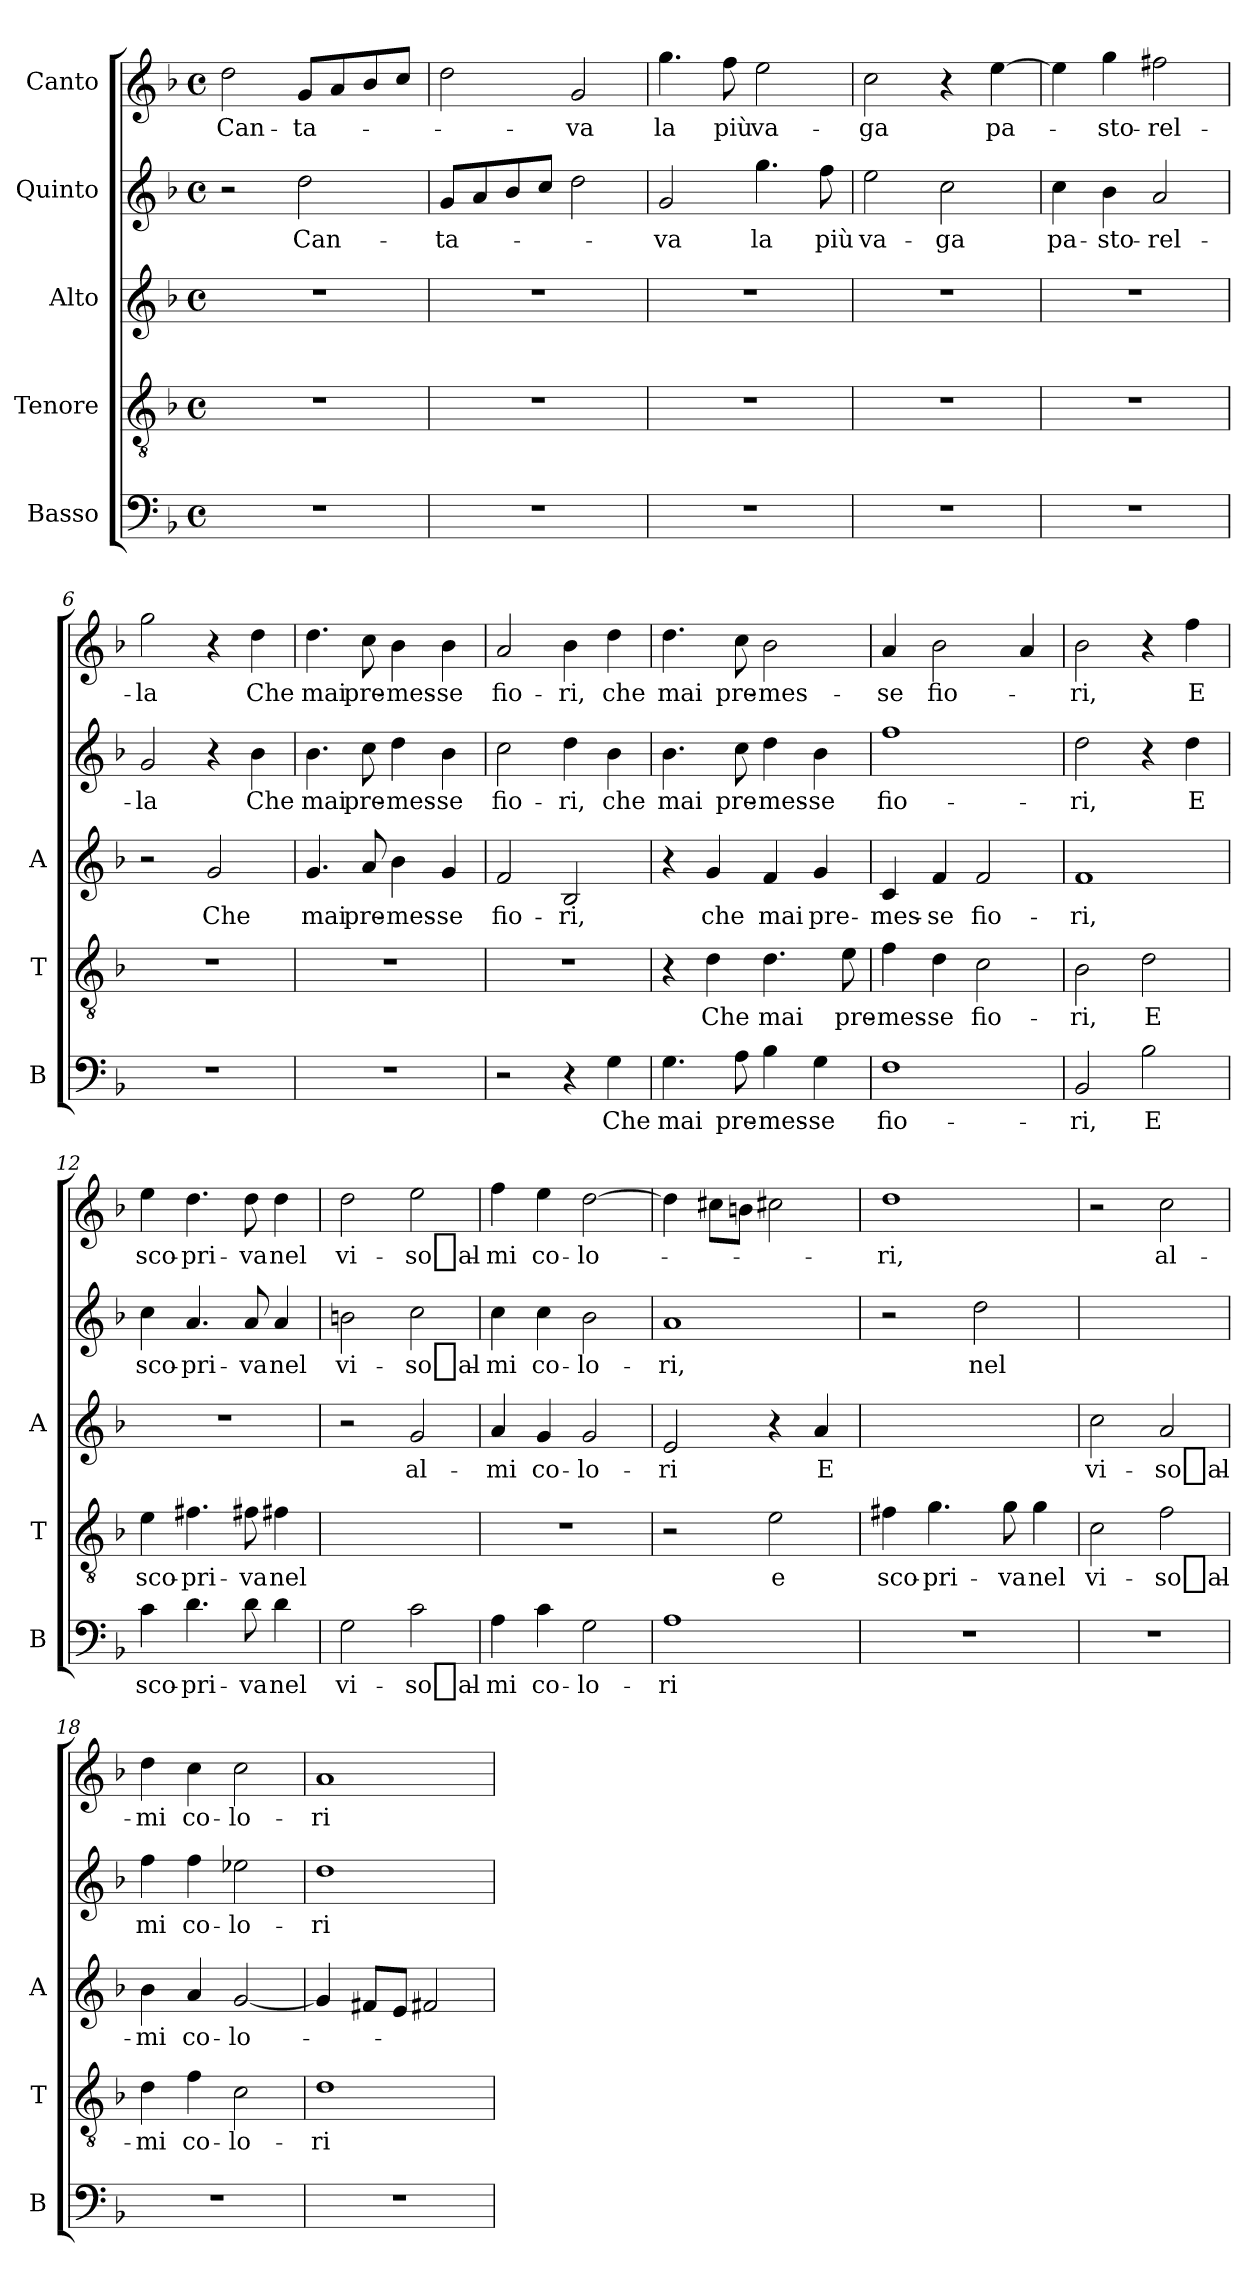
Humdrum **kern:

**kern	**text	**kern	**text	**kern	**text	**kern	**text	**kern	**text
*part5	*part5	*part4	*part4	*part3	*part3	*part2	*part2	*part1	*part1
*staff5	*staff5	*staff4	*staff4	*staff3	*staff3	*staff2	*staff2	*staff1	*staff1
*I"Basso	*	*I"Tenore	*	*I"Alto	*	*I"Quinto	*	*I"Canto	*
*I'B	*	*I'T	*	*I'A	*	*	*	*	*
*clefF4	*	*clefGv2	*	*clefG2	*	*clefG2	*	*clefG2	*
*k[b-]	*	*k[b-]	*	*k[b-]	*	*k[b-]	*	*k[b-]	*
*F:	*	*F:	*	*F:	*	*F:	*	*F:	*
*M4/4	*	*M4/4	*	*M4/4	*	*M4/4	*	*M4/4	*
*met(c)	*	*met(c)	*	*met(c)	*	*met(c)	*	*met(c)	*
=1	=1	=1	=1	=1	=1	=1	=1	=1	=1
1r	.	1r	.	1r	.	2r	.	2dd	Can-
.	.	.	.	.	.	2dd	Can-	8gL	ta-
.	.	.	.	.	.	.	.	8a	.
.	.	.	.	.	.	.	.	8b-	.
.	.	.	.	.	.	.	.	8ccJ	.
=2	=2	=2	=2	=2	=2	=2	=2	=2	=2
1r	.	1r	.	1r	.	8gL	ta-	2dd	.
.	.	.	.	.	.	8a	.	.	.
.	.	.	.	.	.	8b-	.	.	.
.	.	.	.	.	.	8ccJ	.	.	.
.	.	.	.	.	.	2dd	.	2g	-va
=3	=3	=3	=3	=3	=3	=3	=3	=3	=3
1r	.	1r	.	1r	.	2g	-va	4.gg	-la
.	.	.	.	.	.	.	.	8ff	-più
.	.	.	.	.	.	4.gg	-la	2ee	va-
.	.	.	.	.	.	8ff	-più	.	.
=4	=4	=4	=4	=4	=4	=4	=4	=4	=4
1r	.	1r	.	1r	.	2ee	va-	2cc	-ga
.	.	.	.	.	.	2cc	-ga	4r	.
.	.	.	.	.	.	.	.	[4ee	pa-
=5	=5	=5	=5	=5	=5	=5	=5	=5	=5
1r	.	1r	.	1r	.	4cc	pa-	4ee]	.
.	.	.	.	.	.	4b-	sto-	4gg	sto-
.	.	.	.	.	.	2a	rel-	2ff#X	rel-
=6	=6	=6	=6	=6	=6	=6	=6	=6	=6
1r	.	1r	.	2r	.	2g	-la	2gg	-la
.	.	.	.	2g	-Che	4r	.	4r	.
.	.	.	.	.	.	4b-	-Che	4dd	-Che
=7	=7	=7	=7	=7	=7	=7	=7	=7	=7
1r	.	1r	.	4.g	-mai	4.b-	-mai	4.dd	-mai
.	.	.	.	8a	pre-	8cc	pre-	8cc	pre-
.	.	.	.	4b-	mes-	4dd	mes-	4b-	mes-
.	.	.	.	4g	-se	4b-	-se	4b-	-se
=8	=8	=8	=8	=8	=8	=8	=8	=8	=8
2r	.	1r	.	2f	fio-	2cc	fio-	2a	fio-
4r	.	.	.	2B-	-ri,	4dd	-ri,	4b-	-ri,
4G	-Che	.	.	.	.	4b-	-che	4dd	-che
=9	=9	=9	=9	=9	=9	=9	=9	=9	=9
4.G	-mai	4r	.	4r	.	4.b-	-mai	4.dd	-mai
.	.	4d	-Che	4g	-che	.	.	.	.
8A	pre-	.	.	.	.	8cc	pre-	8cc	pre-
4B-	mes-	4.d	-mai	4f	-mai	4dd	mes-	2b-	mes-
4G	-se	.	.	4g	pre-	4b-	-se	.	.
.	.	8e	pre-	.	.	.	.	.	.
=10	=10	=10	=10	=10	=10	=10	=10	=10	=10
1F	fio-	4f	mes-	4c	mes-	1ff	fio-	4a	-se
.	.	4d	-se	4f	-se	.	.	2b-	fio-
.	.	2c	fio-	2f	fio-	.	.	.	.
.	.	.	.	.	.	.	.	4a	.
=11	=11	=11	=11	=11	=11	=11	=11	=11	=11
2BB-	-ri,	2B-	-ri,	1f	-ri,	2dd	-ri,	2b-	-ri,
2B-	-E	2d	-E	.	.	4r	.	4r	.
.	.	.	.	.	.	4dd	-E	4ff	-E
=12	=12	=12	=12	=12	=12	=12	=12	=12	=12
4c	sco-	4e	sco-	1r	.	4cc	sco-	4ee	sco-
4.d	pri-	4.f#X	pri-	.	.	4.a	pri-	4.dd	pri-
8d	-va	8f#X	-va	.	.	8a	-va	8dd	-va
4d	-nel	4f#X	-nel	.	.	4a	-nel	4dd	-nel
=13	=13	=13	=13	=13	=13	=13	=13	=13	=13
2G	vi-	1ryy	.	2r	.	2bn	vi-	2dd	vi-
2c	so_al-	.	.	2g	al-	2cc	so_al-	2ee	so_al-
=14	=14	=14	=14	=14	=14	=14	=14	=14	=14
4A	-mi	1r	.	4a	-mi	4cc	-mi	4ff	-mi
4c	co-	.	.	4g	co-	4cc	co-	4ee	co-
2G	lo-	.	.	2g	lo-	2b-	lo-	[2dd	lo-
=15	=15	=15	=15	=15	=15	=15	=15	=15	=15
1A	-ri	2r	.	2e	-ri	1a	-ri,	4dd]	.
.	.	.	.	.	.	.	.	8cc#XL	.
.	.	.	.	.	.	.	.	8bnJ	.
.	.	2e	-e	4r	.	.	.	2cc#X	.
.	.	.	.	4a	-E	.	.	.	.
=16	=16	=16	=16	=16	=16	=16	=16	=16	=16
1r	.	4f#X	sco-	1ryy	.	2r	.	1dd	-ri,
.	.	4.g	pri-	.	.	.	.	.	.
.	.	.	.	.	.	2dd	-nel	.	.
.	.	8g	-va	.	.	.	.	.	.
.	.	4g	-nel	.	.	.	.	.	.
=17	=17	=17	=17	=17	=17	=17	=17	=17	=17
1r	.	2c	vi-	2cc	vi-	1ryy	.	2r	.
.	.	2f	so_al-	2a	so_al-	.	.	2cc	al-
=18	=18	=18	=18	=18	=18	=18	=18	=18	=18
1r	.	4d	-mi	4b-	-mi	4ff	-mi	4dd	-mi
.	.	4f	co-	4a	co-	4ff	co-	4cc	co-
.	.	2c	lo-	[2g	lo-	2ee-X	lo-	2cc	lo-
=19	=19	=19	=19	=19	=19	=19	=19	=19	=19
1r	.	1d	-ri	4g]	.	1dd	-ri	1a	-ri
.	.	.	.	8f#XL	.	.	.	.	.
.	.	.	.	8eJ	.	.	.	.	.
.	.	.	.	2f#X	.	.	.	.	.
=	=	=	=	=	=	=	=	=	=
*-	*-	*-	*-	*-	*-	*-	*-	*-	*-
